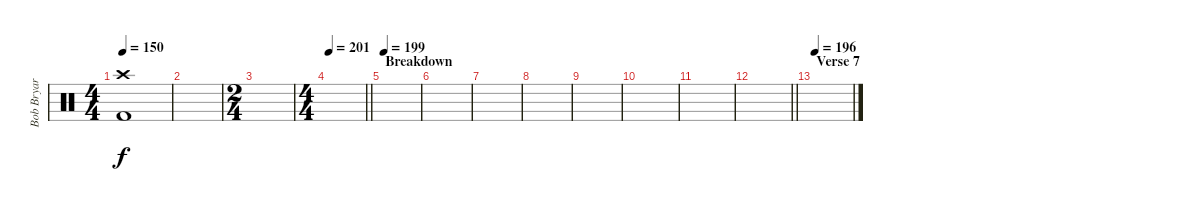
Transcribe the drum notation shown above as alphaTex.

\track ("Bob Bryar (drums)" "Bob Bryar ") {instrument percussion}
\staff {score}
\articulation defaults
\ts (4 4)
\tempo 150
\clef neutral
\ks c
("Crash high (hit)" "Kick (hit) 2").1{dy f} |
|
\ts (2 4)
|
\ts (4 4)
\tempo 201
\barLineRight lightlight
|
\section ("" "Breakdown")
\tempo 199
|
|
|
|
|
|
|
\barLineRight lightlight
|
\section ("" "Verse 7")
\tempo 196
